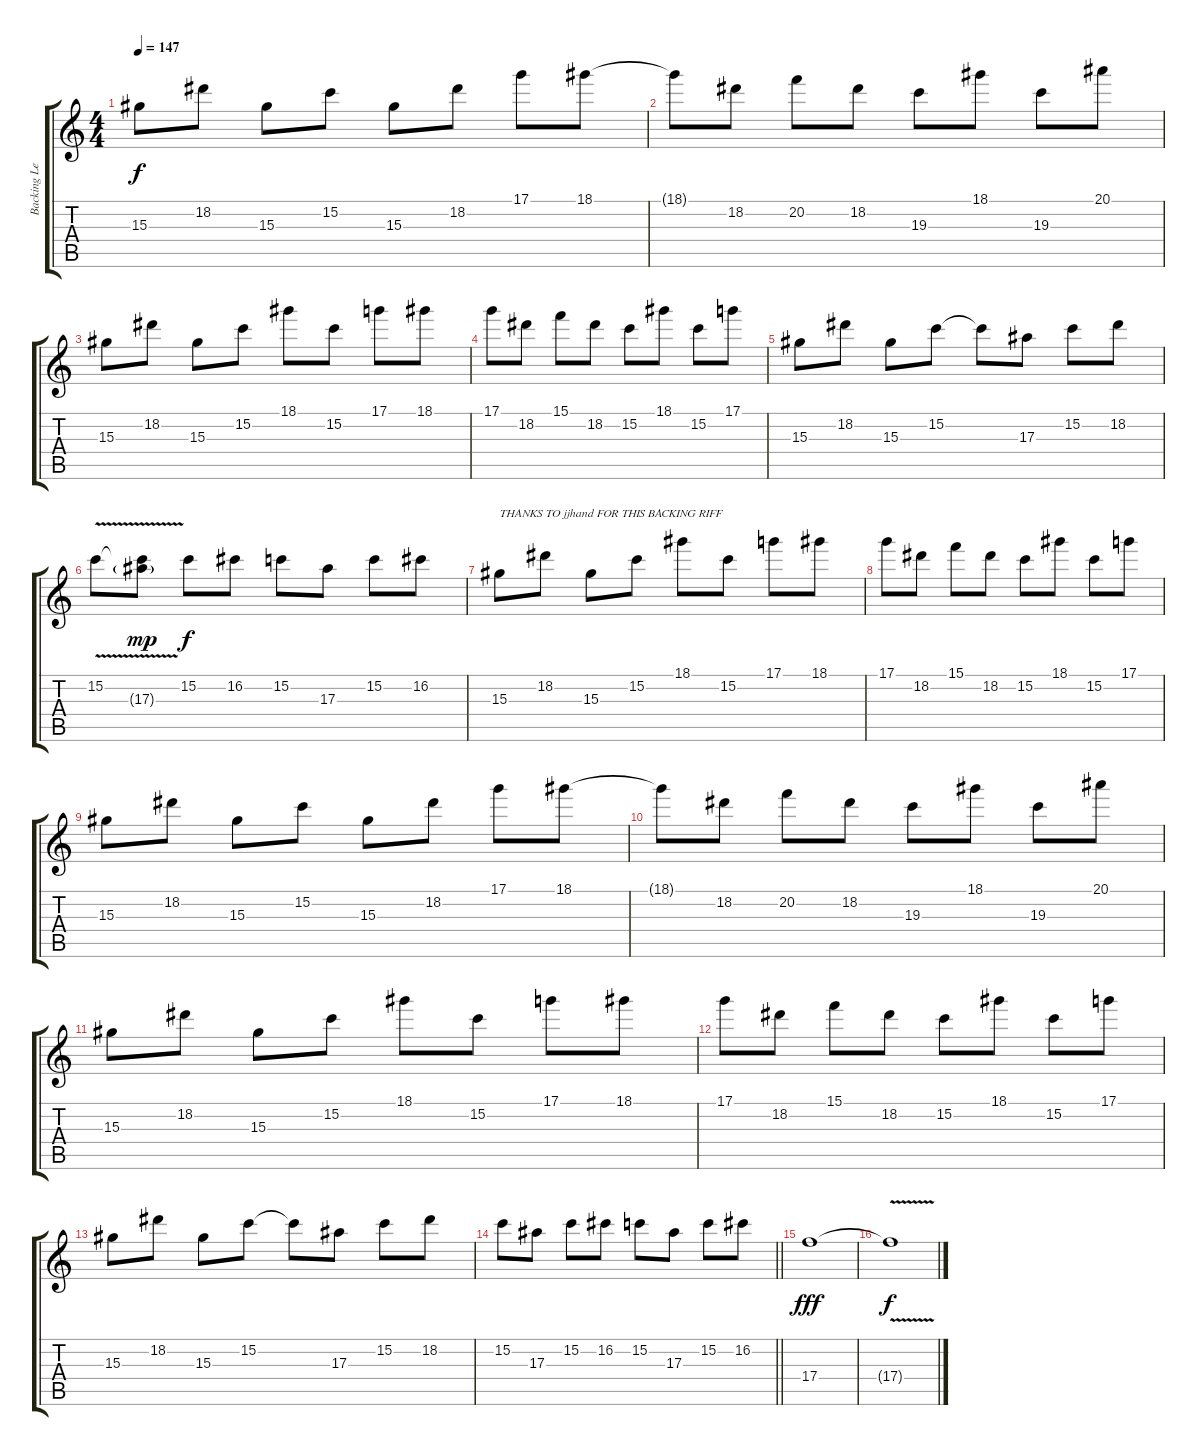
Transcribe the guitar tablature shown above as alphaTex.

\track ("Backing Lead [Donegan]" "Backing Le") {instrument distortionguitar}
\staff {score tabs}
\tuning (D4 A3 F3 C3 G2 C2) {hide}
\ts (4 4)
\tempo 147
\clef g2
\ks c
15.3.8{dy f} 18.2.8 15.3.8 15.2.8 15.3.8 18.2.8 17.1.8 18.1.8 |
18.1{t}.8 18.2.8 20.2.8 18.2.8 19.3.8 18.1.8 19.3.8 20.1.8 |
15.3.8 18.2.8 15.3.8 15.2.8 18.1.8 15.2.8 17.1.8 18.1.8 |
17.1.8 18.2.8 15.1.8 18.2.8 15.2.8 18.1.8 15.2.8 17.1.8 |
15.3.8 18.2.8 15.3.8 15.2.8 15.2{t}.8 17.3.8 15.2.8 18.2.8 |
15.2{v}.8 (15.2{t} 17.3{g}).8{dy mp} 15.2.8{dy f} 16.2.8 15.2.8 17.3.8 15.2.8 16.2.8 |
15.3.8{txt "THANKS TO jjhand FOR THIS BACKING RIFF"} 18.2.8 15.3.8 15.2.8 18.1.8 15.2.8 17.1.8 18.1.8 |
17.1.8 18.2.8 15.1.8 18.2.8 15.2.8 18.1.8 15.2.8 17.1.8 |
15.3.8 18.2.8 15.3.8 15.2.8 15.3.8 18.2.8 17.1.8 18.1.8 |
18.1{t}.8 18.2.8 20.2.8 18.2.8 19.3.8 18.1.8 19.3.8 20.1.8 |
15.3.8 18.2.8 15.3.8 15.2.8 18.1.8 15.2.8 17.1.8 18.1.8 |
17.1.8 18.2.8 15.1.8 18.2.8 15.2.8 18.1.8 15.2.8 17.1.8 |
15.3.8 18.2.8 15.3.8 15.2.8 15.2{t}.8 17.3.8 15.2.8 18.2.8 |
\barLineRight lightlight
15.2.8 17.3.8 15.2.8 16.2.8 15.2.8 17.3.8 15.2.8 16.2.8 |
17.4.1{dy fff volume 9} |
17.4{v t}.1{dy f}
